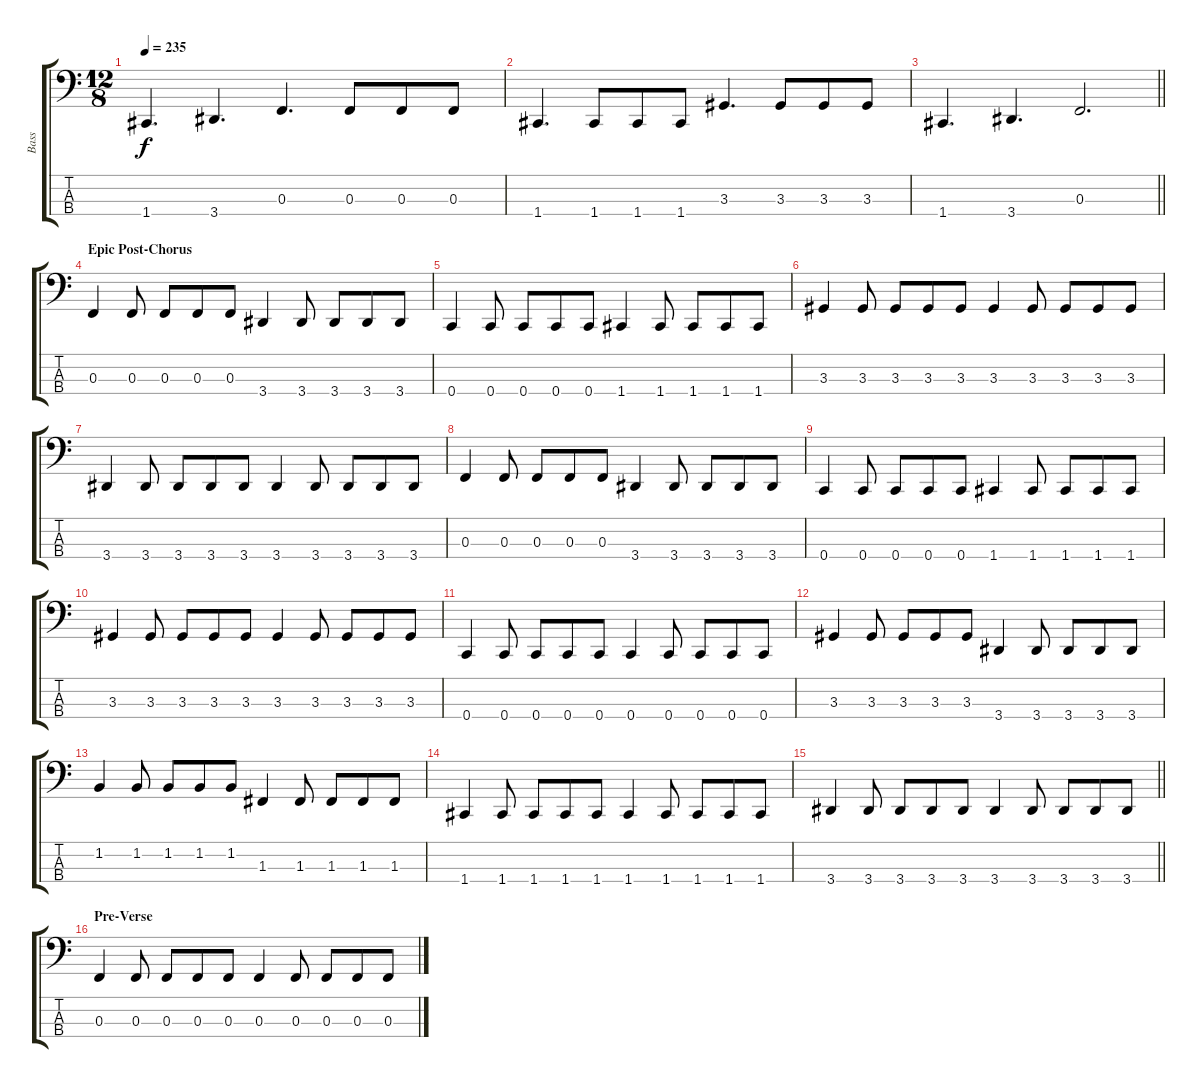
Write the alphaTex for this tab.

\track ("Bass" "Bass") {instrument electricbassfinger}
\staff {score tabs}
\tuning (Eb2 Bb1 F1 C1) {hide}
\ts (12 8)
\tempo 235
\clef f4
\ks c
1.4.4{d dy f} 3.4.4{d} 0.3.4{d} 0.3.8 0.3.8 0.3.8 |
1.4.4{d} 1.4.8 1.4.8 1.4.8 3.3.4{d} 3.3.8 3.3.8 3.3.8 |
\barLineRight lightlight
1.4.4{d} 3.4.4{d} 0.3.2{d} |
\section ("" "Epic Post-Chorus")
0.3.4 0.3.8 0.3.8 0.3.8 0.3.8 3.4.4 3.4.8 3.4.8 3.4.8 3.4.8 |
0.4.4 0.4.8 0.4.8 0.4.8 0.4.8 1.4.4 1.4.8 1.4.8 1.4.8 1.4.8 |
3.3.4 3.3.8 3.3.8 3.3.8 3.3.8 3.3.4 3.3.8 3.3.8 3.3.8 3.3.8 |
3.4.4 3.4.8 3.4.8 3.4.8 3.4.8 3.4.4 3.4.8 3.4.8 3.4.8 3.4.8 |
0.3.4 0.3.8 0.3.8 0.3.8 0.3.8 3.4.4 3.4.8 3.4.8 3.4.8 3.4.8 |
0.4.4 0.4.8 0.4.8 0.4.8 0.4.8 1.4.4 1.4.8 1.4.8 1.4.8 1.4.8 |
3.3.4 3.3.8 3.3.8 3.3.8 3.3.8 3.3.4 3.3.8 3.3.8 3.3.8 3.3.8 |
0.4.4 0.4.8 0.4.8 0.4.8 0.4.8 0.4.4 0.4.8 0.4.8 0.4.8 0.4.8 |
3.3.4 3.3.8 3.3.8 3.3.8 3.3.8 3.4.4 3.4.8 3.4.8 3.4.8 3.4.8 |
1.2.4 1.2.8 1.2.8 1.2.8 1.2.8 1.3.4 1.3.8 1.3.8 1.3.8 1.3.8 |
1.4.4 1.4.8 1.4.8 1.4.8 1.4.8 1.4.4 1.4.8 1.4.8 1.4.8 1.4.8 |
\barLineRight lightlight
3.4.4 3.4.8 3.4.8 3.4.8 3.4.8 3.4.4 3.4.8 3.4.8 3.4.8 3.4.8 |
\section ("" "Pre-Verse")
0.3.4 0.3.8 0.3.8 0.3.8 0.3.8 0.3.4 0.3.8 0.3.8 0.3.8 0.3.8
